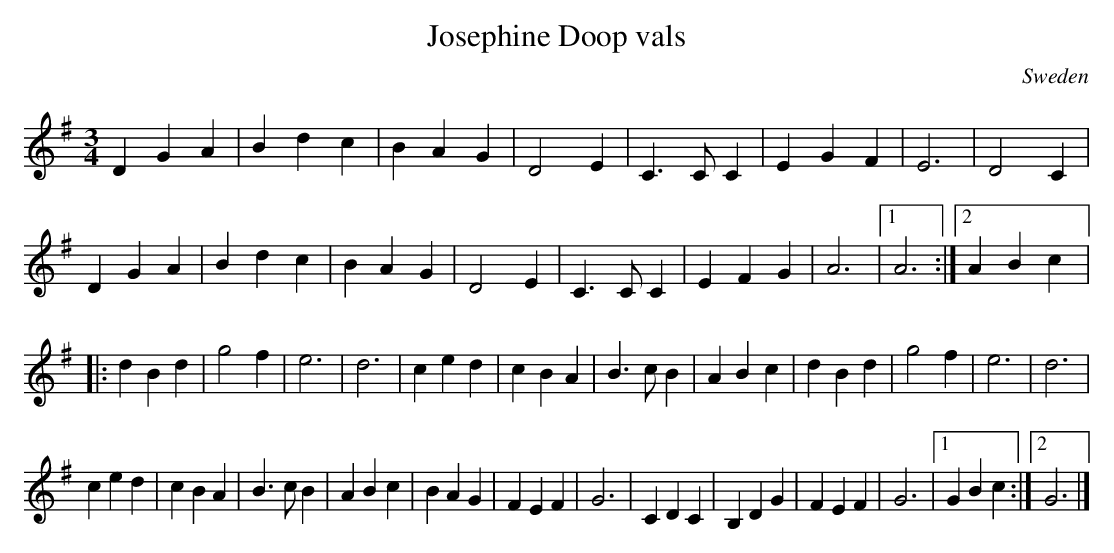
X:1
T:Josephine Doop vals
L:1/4
M:3/4
O:Sweden
K:G
DGA | Bdc | BAG | D2 E | C>C C | EGF | E3 | D2 C |
DGA | Bdc | BAG | D2 E | C>C C | EFG| A3 |1 A3 :|2 ABc |:
dBd | g2f | e3 | d3 | ced | cBA | B>cB | ABc | \
dBd | g2f | e3 | d3 |
ced | cBA | B>cB | ABc | \
BAG | FEF | G3 | CDC | B,DG | FEF | G3 |1 GBc :|2 G3|]
